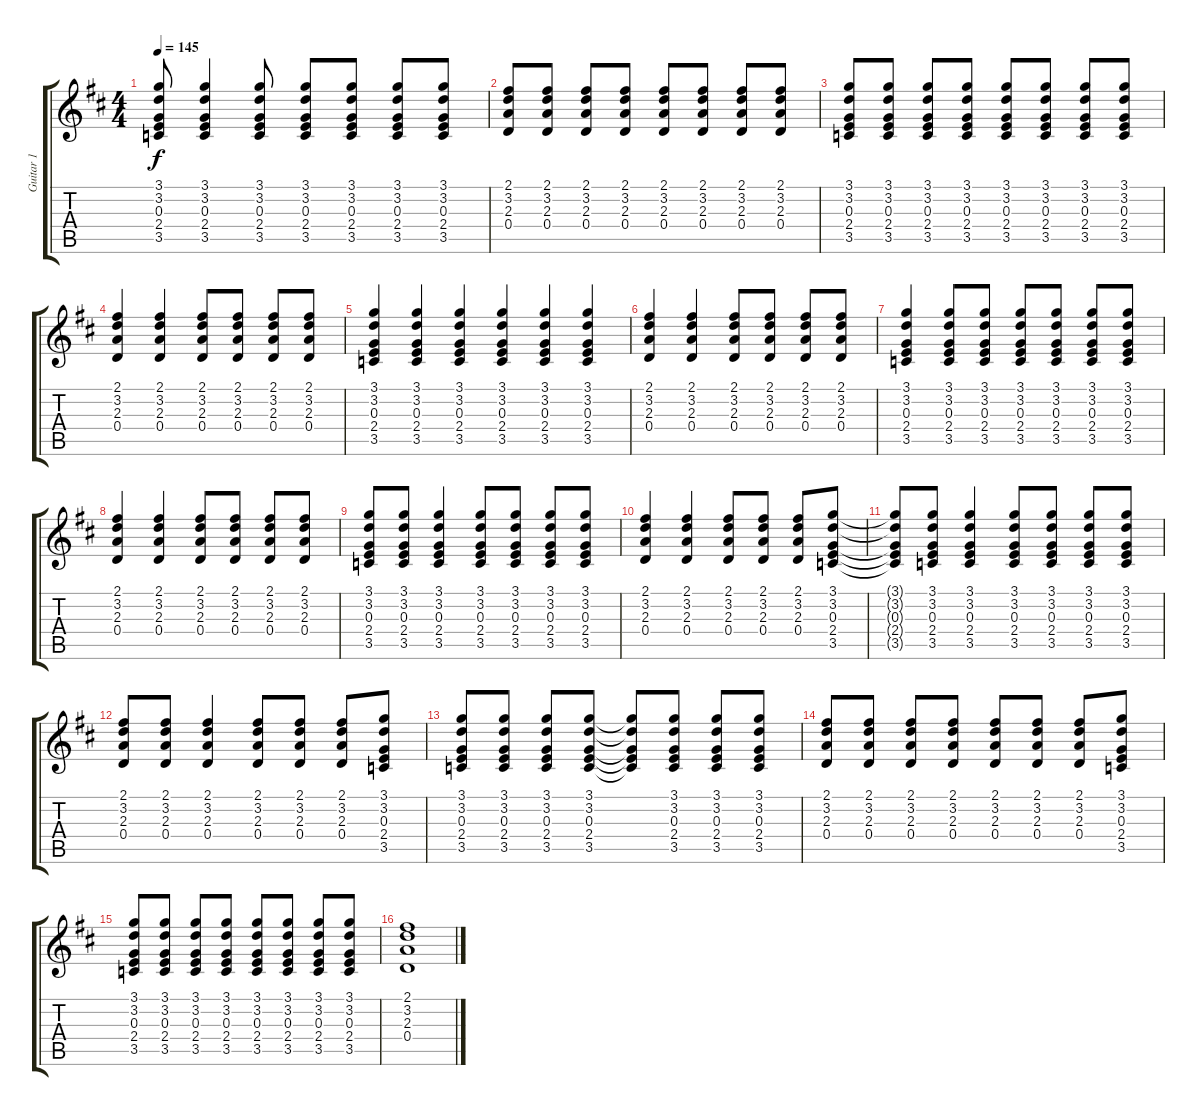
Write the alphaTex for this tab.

\track ("Guitar 1" "Guitar 1") {instrument acousticguitarsteel}
\staff {score tabs}
\tuning (E4 B3 G3 D3 A2 E2) {hide}
\ts (4 4)
\tempo 145
\clef g2
\ks d
(3.1 3.2 0.3 2.4 3.5).8{dy f} (3.1 3.2 0.3 2.4 3.5).4 (3.1 3.2 0.3 2.4 3.5).8 (3.1 3.2 0.3 2.4 3.5).8 (3.1 3.2 0.3 2.4 3.5).8 (3.1 3.2 0.3 2.4 3.5).8 (3.1 3.2 0.3 2.4 3.5).8 |
(2.1 3.2 2.3 0.4).8 (2.1 3.2 2.3 0.4).8 (2.1 3.2 2.3 0.4).8 (2.1 3.2 2.3 0.4).8 (2.1 3.2 2.3 0.4).8 (2.1 3.2 2.3 0.4).8 (2.1 3.2 2.3 0.4).8 (2.1 3.2 2.3 0.4).8 |
(3.1 3.2 0.3 2.4 3.5).8 (3.1 3.2 0.3 2.4 3.5).8 (3.1 3.2 0.3 2.4 3.5).8 (3.1 3.2 0.3 2.4 3.5).8 (3.1 3.2 0.3 2.4 3.5).8 (3.1 3.2 0.3 2.4 3.5).8 (3.1 3.2 0.3 2.4 3.5).8 (3.1 3.2 0.3 2.4 3.5).8 |
(2.1 3.2 2.3 0.4).4 (2.1 3.2 2.3 0.4).4 (2.1 3.2 2.3 0.4).8 (2.1 3.2 2.3 0.4).8 (2.1 3.2 2.3 0.4).8 (2.1 3.2 2.3 0.4).8 |
(3.1 3.2 0.3 2.4 3.5).4 (3.1 3.2 0.3 2.4 3.5).4 (3.1 3.2 0.3 2.4 3.5).4 (3.1 3.2 0.3 2.4 3.5).4 (3.1 3.2 0.3 2.4 3.5).4 (3.1 3.2 0.3 2.4 3.5).4 |
(2.1 3.2 2.3 0.4).4 (2.1 3.2 2.3 0.4).4 (2.1 3.2 2.3 0.4).8 (2.1 3.2 2.3 0.4).8 (2.1 3.2 2.3 0.4).8 (2.1 3.2 2.3 0.4).8 |
(3.1 3.2 0.3 2.4 3.5).4 (3.1 3.2 0.3 2.4 3.5).8 (3.1 3.2 0.3 2.4 3.5).8 (3.1 3.2 0.3 2.4 3.5).8 (3.1 3.2 0.3 2.4 3.5).8 (3.1 3.2 0.3 2.4 3.5).8 (3.1 3.2 0.3 2.4 3.5).8 |
(2.1 3.2 2.3 0.4).4 (2.1 3.2 2.3 0.4).4 (2.1 3.2 2.3 0.4).8 (2.1 3.2 2.3 0.4).8 (2.1 3.2 2.3 0.4).8 (2.1 3.2 2.3 0.4).8 |
(3.1 3.2 0.3 2.4 3.5).8 (3.1 3.2 0.3 2.4 3.5).8 (3.1 3.2 0.3 2.4 3.5).4 (3.1 3.2 0.3 2.4 3.5).8 (3.1 3.2 0.3 2.4 3.5).8 (3.1 3.2 0.3 2.4 3.5).8 (3.1 3.2 0.3 2.4 3.5).8 |
(2.1 3.2 2.3 0.4).4 (2.1 3.2 2.3 0.4).4 (2.1 3.2 2.3 0.4).8 (2.1 3.2 2.3 0.4).8 (2.1 3.2 2.3 0.4).8 (3.1 3.2 0.3 2.4 3.5).8 |
(3.1{t} 3.2{t} 0.3{t} 2.4{t} 3.5{t}).8 (3.1 3.2 0.3 2.4 3.5).8 (3.1 3.2 0.3 2.4 3.5).4 (3.1 3.2 0.3 2.4 3.5).8 (3.1 3.2 0.3 2.4 3.5).8 (3.1 3.2 0.3 2.4 3.5).8 (3.1 3.2 0.3 2.4 3.5).8 |
(2.1 3.2 2.3 0.4).8 (2.1 3.2 2.3 0.4).8 (2.1 3.2 2.3 0.4).4 (2.1 3.2 2.3 0.4).8 (2.1 3.2 2.3 0.4).8 (2.1 3.2 2.3 0.4).8 (3.1 3.2 0.3 2.4 3.5).8 |
(3.1 3.2 0.3 2.4 3.5).8 (3.1 3.2 0.3 2.4 3.5).8 (3.1 3.2 0.3 2.4 3.5).8 (3.1 3.2 0.3 2.4 3.5).8 (3.1{t} 3.2{t} 0.3{t} 2.4{t} 3.5{t}).8 (3.1 3.2 0.3 2.4 3.5).8 (3.1 3.2 0.3 2.4 3.5).8 (3.1 3.2 0.3 2.4 3.5).8 |
(2.1 3.2 2.3 0.4).8 (2.1 3.2 2.3 0.4).8 (2.1 3.2 2.3 0.4).8 (2.1 3.2 2.3 0.4).8 (2.1 3.2 2.3 0.4).8 (2.1 3.2 2.3 0.4).8 (2.1 3.2 2.3 0.4).8 (3.1 3.2 0.3 2.4 3.5).8 |
(3.1 3.2 0.3 2.4 3.5).8 (3.1 3.2 0.3 2.4 3.5).8 (3.1 3.2 0.3 2.4 3.5).8 (3.1 3.2 0.3 2.4 3.5).8 (3.1 3.2 0.3 2.4 3.5).8 (3.1 3.2 0.3 2.4 3.5).8 (3.1 3.2 0.3 2.4 3.5).8 (3.1 3.2 0.3 2.4 3.5).8 |
(2.1 3.2 2.3 0.4).1
